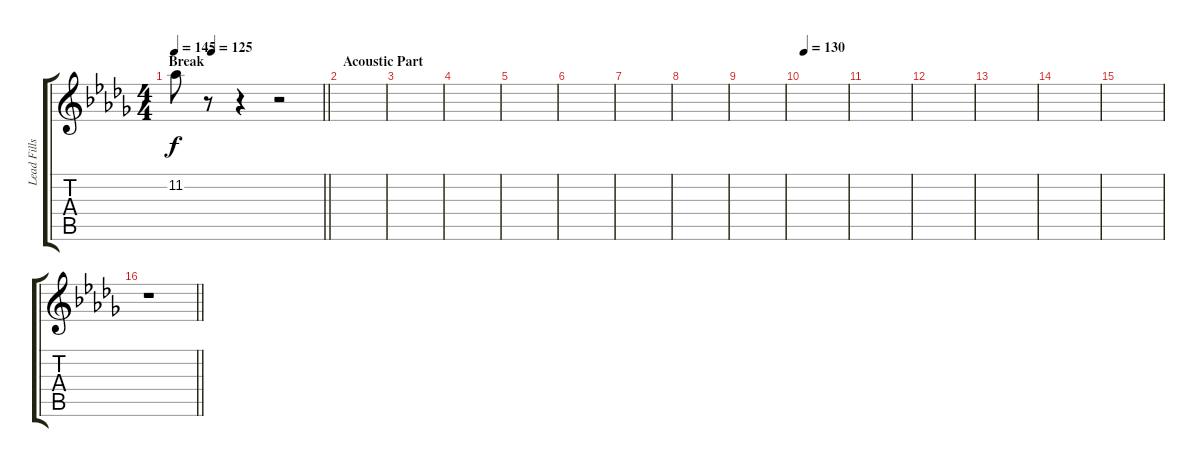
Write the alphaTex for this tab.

\track ("Lead Fills" "Lead Fills") {instrument distortionguitar}
\staff {score tabs}
\tuning (D4 A3 F3 C3 G2 D2) {hide}
\ts (4 4)
\section ("" "Break")
\tempo 145
\tempo (125 0.25)
\clef g2
\barLineRight lightlight
\ks db
11.2.8{dy f} r.8 r.4 r.2 |
\section ("" "Acoustic Part")
|
|
|
|
|
|
|
|
\tempo 130
|
|
|
|
|
|
\barLineRight lightlight
r.1{volume 5 instrument distortionguitar}
